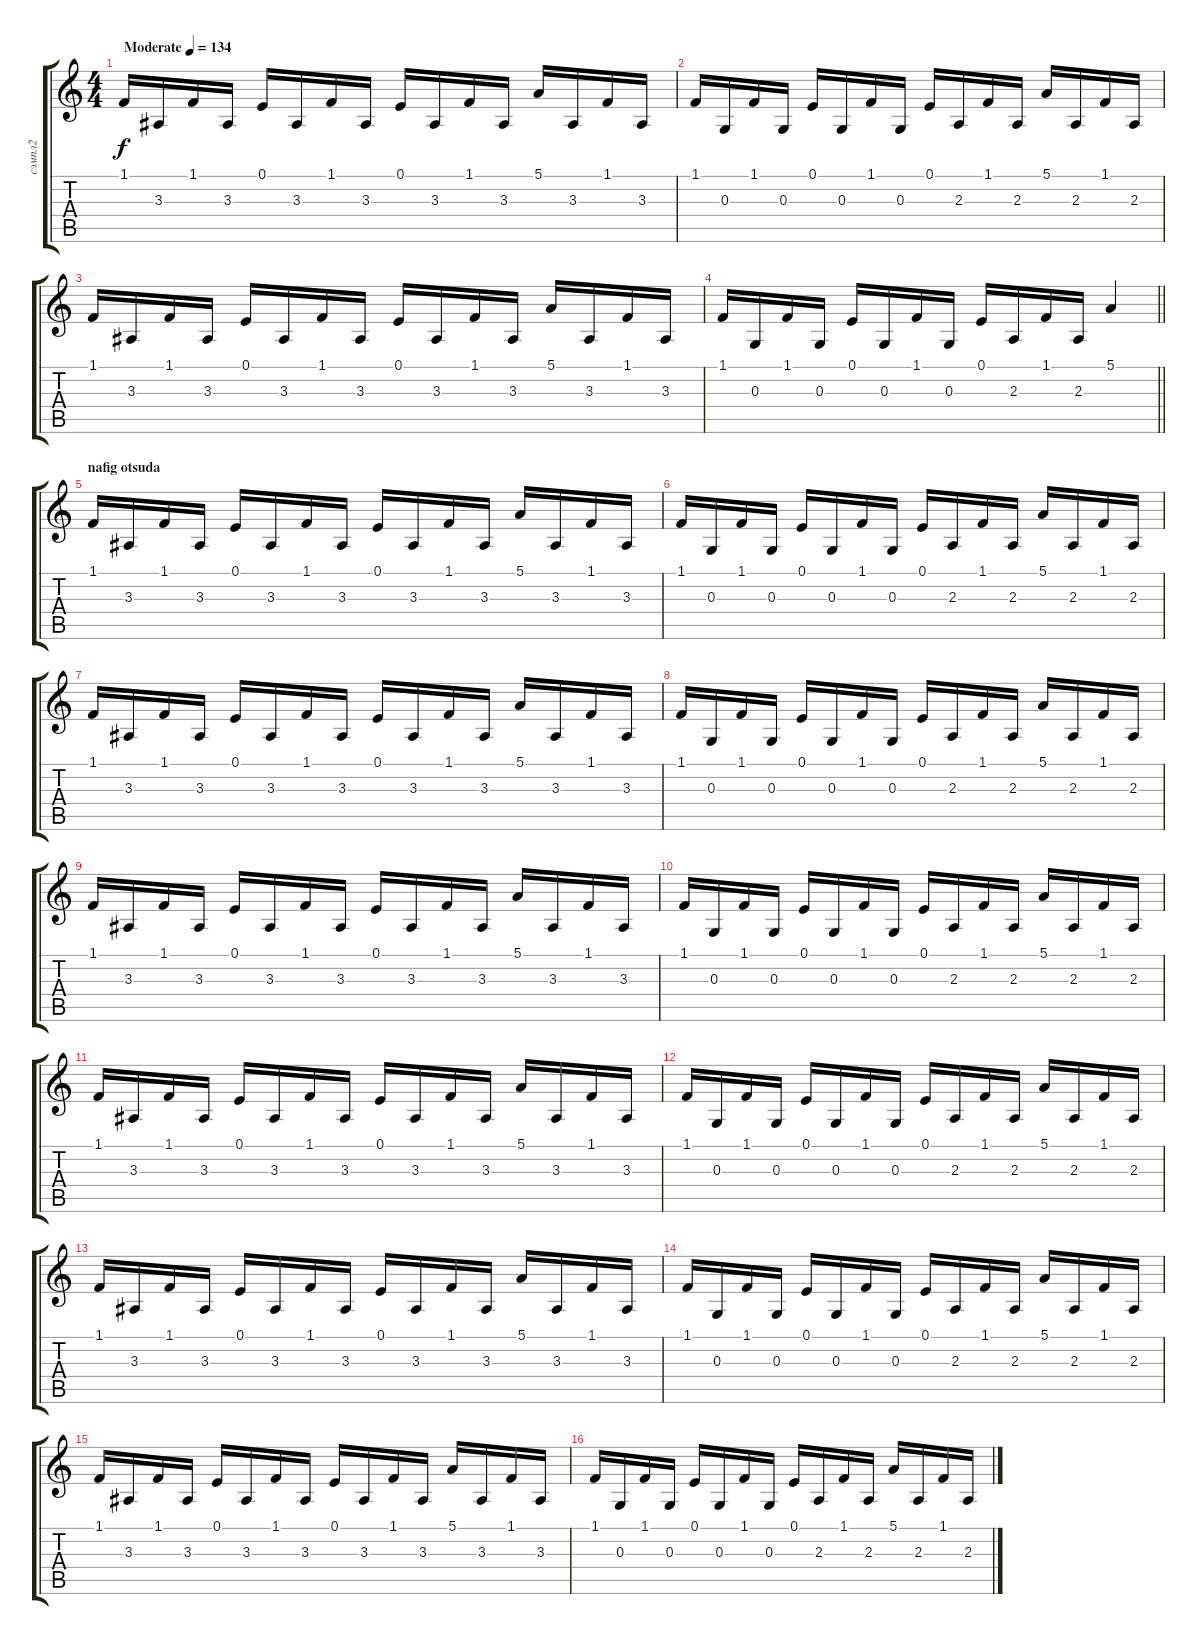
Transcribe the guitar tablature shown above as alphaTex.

\track ("сэмпл2" "сэмпл2") {instrument lead2sawtooth}
\staff {score tabs}
\tuning (E4 B3 G3 D3 A2 E2) {hide}
\ts (4 4)
\tempo (134 "Moderate")
\clef g2
\ks c
1.1.16{dy f instrument lead2sawtooth} 3.3.16 1.1.16 3.3.16 0.1.16 3.3.16 1.1.16 3.3.16 0.1.16 3.3.16 1.1.16 3.3.16 5.1.16 3.3.16 1.1.16 3.3.16 |
1.1.16 0.3.16 1.1.16 0.3.16 0.1.16 0.3.16 1.1.16 0.3.16 0.1.16 2.3.16 1.1.16 2.3.16 5.1.16 2.3.16 1.1.16 2.3.16 |
1.1.16 3.3.16 1.1.16 3.3.16 0.1.16 3.3.16 1.1.16 3.3.16 0.1.16 3.3.16 1.1.16 3.3.16 5.1.16 3.3.16 1.1.16 3.3.16 |
\barLineRight lightlight
1.1.16 0.3.16 1.1.16 0.3.16 0.1.16 0.3.16 1.1.16 0.3.16 0.1.16 2.3.16 1.1.16 2.3.16 5.1.4 |
\section ("" "nafig otsuda")
1.1.16 3.3.16 1.1.16 3.3.16 0.1.16 3.3.16 1.1.16 3.3.16 0.1.16 3.3.16 1.1.16 3.3.16 5.1.16 3.3.16 1.1.16 3.3.16 |
1.1.16 0.3.16 1.1.16 0.3.16 0.1.16 0.3.16 1.1.16 0.3.16 0.1.16 2.3.16 1.1.16 2.3.16 5.1.16 2.3.16 1.1.16 2.3.16 |
1.1.16 3.3.16 1.1.16 3.3.16 0.1.16 3.3.16 1.1.16 3.3.16 0.1.16 3.3.16 1.1.16 3.3.16 5.1.16 3.3.16 1.1.16 3.3.16 |
1.1.16 0.3.16 1.1.16 0.3.16 0.1.16 0.3.16 1.1.16 0.3.16 0.1.16 2.3.16 1.1.16 2.3.16 5.1.16 2.3.16 1.1.16 2.3.16 |
1.1.16 3.3.16 1.1.16 3.3.16 0.1.16 3.3.16 1.1.16 3.3.16 0.1.16 3.3.16 1.1.16 3.3.16 5.1.16 3.3.16 1.1.16 3.3.16 |
1.1.16 0.3.16 1.1.16 0.3.16 0.1.16 0.3.16 1.1.16 0.3.16 0.1.16 2.3.16 1.1.16 2.3.16 5.1.16 2.3.16 1.1.16 2.3.16 |
1.1.16 3.3.16 1.1.16 3.3.16 0.1.16 3.3.16 1.1.16 3.3.16 0.1.16 3.3.16 1.1.16 3.3.16 5.1.16 3.3.16 1.1.16 3.3.16 |
1.1.16 0.3.16 1.1.16 0.3.16 0.1.16 0.3.16 1.1.16 0.3.16 0.1.16 2.3.16 1.1.16 2.3.16 5.1.16 2.3.16 1.1.16 2.3.16 |
1.1.16 3.3.16 1.1.16 3.3.16 0.1.16 3.3.16 1.1.16 3.3.16 0.1.16 3.3.16 1.1.16 3.3.16 5.1.16 3.3.16 1.1.16 3.3.16 |
1.1.16 0.3.16 1.1.16 0.3.16 0.1.16 0.3.16 1.1.16 0.3.16 0.1.16 2.3.16 1.1.16 2.3.16 5.1.16 2.3.16 1.1.16 2.3.16 |
1.1.16 3.3.16 1.1.16 3.3.16 0.1.16 3.3.16 1.1.16 3.3.16 0.1.16 3.3.16 1.1.16 3.3.16 5.1.16 3.3.16 1.1.16 3.3.16 |
1.1.16 0.3.16 1.1.16 0.3.16 0.1.16 0.3.16 1.1.16 0.3.16 0.1.16 2.3.16 1.1.16 2.3.16 5.1.16 2.3.16 1.1.16 2.3.16
